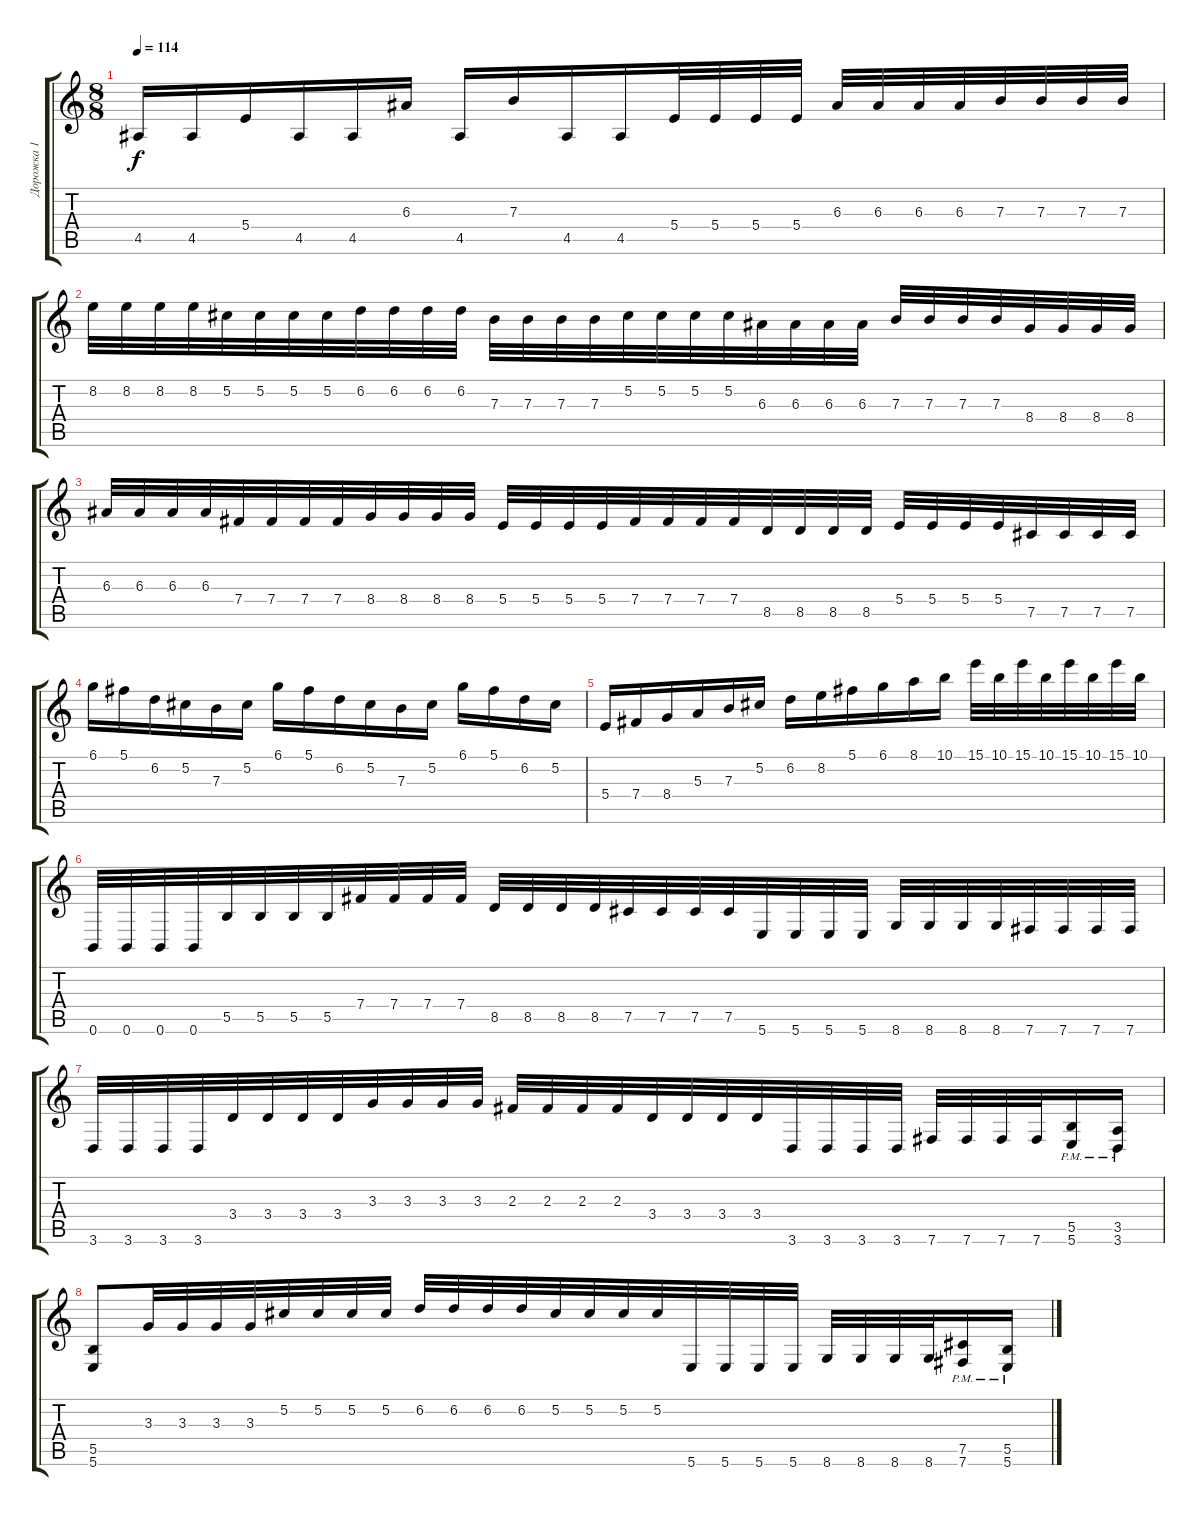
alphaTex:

\track ("Дорожка 1" "Дорожка 1") {instrument distortionguitar}
\staff {score tabs}
\tuning (Db4 Ab3 E3 B2 Gb2 B1) {hide}
\ts (8 8)
\tempo 114
\clef g2
\ks c
4.5.16{dy f} 4.5.16 5.4.16 4.5.16 4.5.16 6.3.16 4.5.16 7.3.16 4.5.16 4.5.16 5.4.32 5.4.32 5.4.32 5.4.32 6.3.32 6.3.32 6.3.32 6.3.32 7.3.32 7.3.32 7.3.32 7.3.32 |
8.2.32 8.2.32 8.2.32 8.2.32 5.2.32 5.2.32 5.2.32 5.2.32 6.2.32 6.2.32 6.2.32 6.2.32 7.3.32 7.3.32 7.3.32 7.3.32 5.2.32 5.2.32 5.2.32 5.2.32 6.3.32 6.3.32 6.3.32 6.3.32 7.3.32 7.3.32 7.3.32 7.3.32 8.4.32 8.4.32 8.4.32 8.4.32 |
6.3.32 6.3.32 6.3.32 6.3.32 7.4.32 7.4.32 7.4.32 7.4.32 8.4.32 8.4.32 8.4.32 8.4.32 5.4.32 5.4.32 5.4.32 5.4.32 7.4.32 7.4.32 7.4.32 7.4.32 8.5.32 8.5.32 8.5.32 8.5.32 5.4.32 5.4.32 5.4.32 5.4.32 7.5.32 7.5.32 7.5.32 7.5.32 |
6.1.16 5.1.16 6.2.16 5.2.16 7.3.16 5.2.16 6.1.16 5.1.16 6.2.16 5.2.16 7.3.16 5.2.16 6.1.16 5.1.16 6.2.16 5.2.16 |
5.4.16 7.4.16 8.4.16 5.3.16 7.3.16 5.2.16 6.2.16 8.2.16 5.1.16 6.1.16 8.1.16 10.1.16 15.1.32 10.1.32 15.1.32 10.1.32 15.1.32 10.1.32 15.1.32 10.1.32 |
0.6.32 0.6.32 0.6.32 0.6.32 5.5.32 5.5.32 5.5.32 5.5.32 7.4.32 7.4.32 7.4.32 7.4.32 8.5.32 8.5.32 8.5.32 8.5.32 7.5.32 7.5.32 7.5.32 7.5.32 5.6.32 5.6.32 5.6.32 5.6.32 8.6.32 8.6.32 8.6.32 8.6.32 7.6.32 7.6.32 7.6.32 7.6.32 |
3.6.32 3.6.32 3.6.32 3.6.32 3.4.32 3.4.32 3.4.32 3.4.32 3.3.32 3.3.32 3.3.32 3.3.32 2.3.32 2.3.32 2.3.32 2.3.32 3.4.32 3.4.32 3.4.32 3.4.32 3.6.32 3.6.32 3.6.32 3.6.32 7.6.32 7.6.32 7.6.32 7.6.32 (5.5{pm} 5.6).16 (3.5{pm} 3.6).16 |
(5.5 5.6).8 3.3.32 3.3.32 3.3.32 3.3.32 5.2.32 5.2.32 5.2.32 5.2.32 6.2.32 6.2.32 6.2.32 6.2.32 5.2.32 5.2.32 5.2.32 5.2.32 5.6.32 5.6.32 5.6.32 5.6.32 8.6.32 8.6.32 8.6.32 8.6.32 (7.5{pm} 7.6).16 (5.5{pm} 5.6).16
